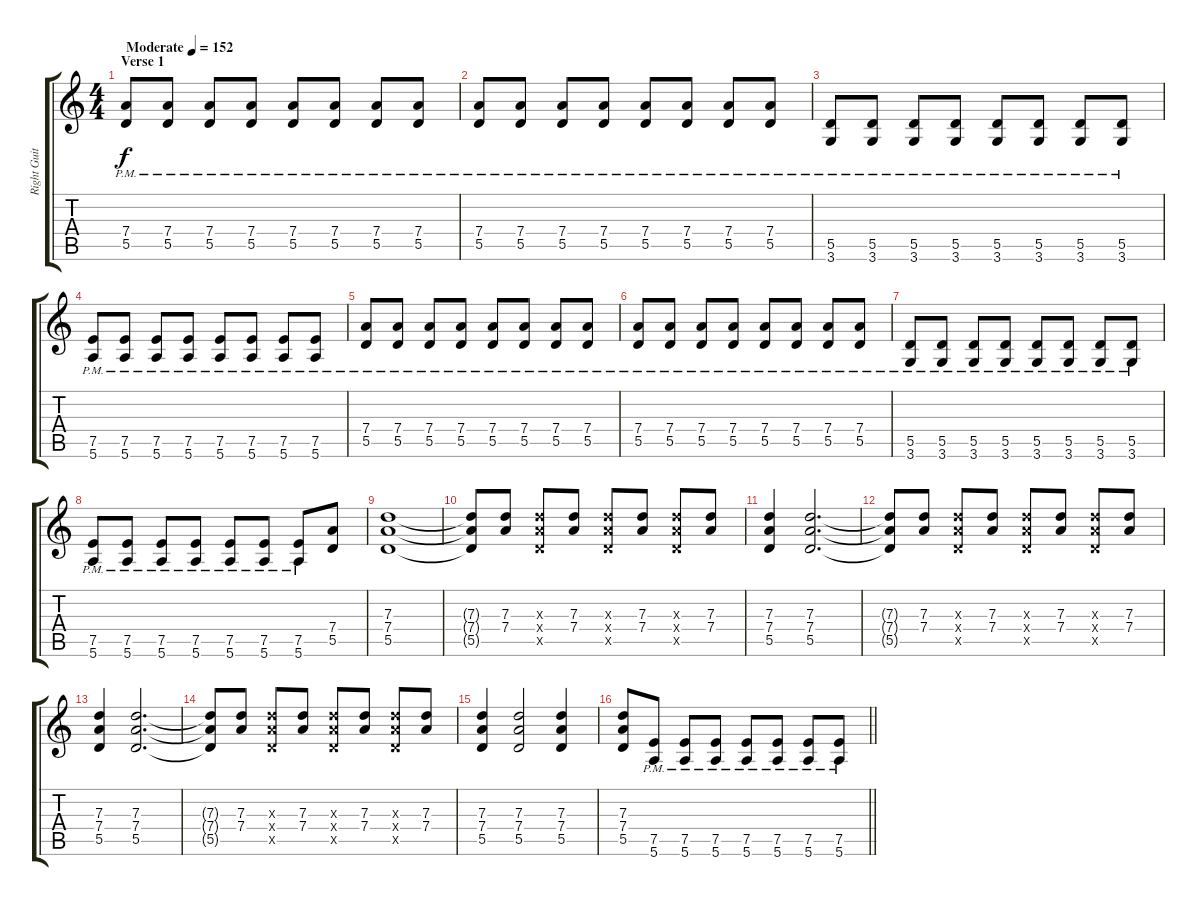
\track ("Right Guitar" "Right Guit") {instrument overdrivenguitar}
\staff {score tabs}
\tuning (E4 B3 G3 D3 A2 E2) {hide}
\ts (4 4)
\section ("" "Verse 1")
\tempo (152 "Moderate")
\clef g2
\ks c
(7.4{pm} 5.5{pm}).8{dy f instrument overdrivenguitar} (7.4{pm} 5.5{pm}).8 (7.4{pm} 5.5{pm}).8 (7.4{pm} 5.5{pm}).8 (7.4{pm} 5.5{pm}).8 (7.4{pm} 5.5{pm}).8 (7.4{pm} 5.5{pm}).8 (7.4{pm} 5.5{pm}).8 |
(7.4{pm} 5.5{pm}).8 (7.4{pm} 5.5{pm}).8 (7.4{pm} 5.5{pm}).8 (7.4{pm} 5.5{pm}).8 (7.4{pm} 5.5{pm}).8 (7.4{pm} 5.5{pm}).8 (7.4{pm} 5.5{pm}).8 (7.4{pm} 5.5{pm}).8 |
(5.5{pm} 3.6{pm}).8 (5.5{pm} 3.6{pm}).8 (5.5{pm} 3.6{pm}).8 (5.5{pm} 3.6{pm}).8 (5.5{pm} 3.6{pm}).8 (5.5{pm} 3.6{pm}).8 (5.5{pm} 3.6{pm}).8 (5.5{pm} 3.6{pm}).8 |
(7.5{pm} 5.6{pm}).8 (7.5{pm} 5.6{pm}).8 (7.5{pm} 5.6{pm}).8 (7.5{pm} 5.6{pm}).8 (7.5{pm} 5.6{pm}).8 (7.5{pm} 5.6{pm}).8 (7.5{pm} 5.6{pm}).8 (7.5{pm} 5.6{pm}).8 |
(7.4{pm} 5.5{pm}).8 (7.4{pm} 5.5{pm}).8 (7.4{pm} 5.5{pm}).8 (7.4{pm} 5.5{pm}).8 (7.4{pm} 5.5{pm}).8 (7.4{pm} 5.5{pm}).8 (7.4{pm} 5.5{pm}).8 (7.4{pm} 5.5{pm}).8 |
(7.4{pm} 5.5{pm}).8 (7.4{pm} 5.5{pm}).8 (7.4{pm} 5.5{pm}).8 (7.4{pm} 5.5{pm}).8 (7.4{pm} 5.5{pm}).8 (7.4{pm} 5.5{pm}).8 (7.4{pm} 5.5{pm}).8 (7.4{pm} 5.5{pm}).8 |
(5.5{pm} 3.6{pm}).8 (5.5{pm} 3.6{pm}).8 (5.5{pm} 3.6{pm}).8 (5.5{pm} 3.6{pm}).8 (5.5{pm} 3.6{pm}).8 (5.5{pm} 3.6{pm}).8 (5.5{pm} 3.6{pm}).8 (5.5{pm} 3.6{pm}).8 |
(7.5{pm} 5.6{pm}).8 (7.5{pm} 5.6{pm}).8 (7.5{pm} 5.6{pm}).8 (7.5{pm} 5.6{pm}).8 (7.5{pm} 5.6{pm}).8 (7.5{pm} 5.6{pm}).8 (7.5{pm} 5.6{pm}).8 (7.4 5.5).8 |
(7.3 7.4 5.5).1 |
(7.3{t} 7.4{t} 5.5{t}).8 (7.3 7.4).8 (7.3{x} 7.4{x} 5.5{x}).8 (7.3 7.4).8 (7.3{x} 7.4{x} 5.5{x}).8 (7.3 7.4).8 (7.3{x} 7.4{x} 5.5{x}).8 (7.3 7.4).8 |
(7.3 7.4 5.5).4 (7.3 7.4 5.5).2{d} |
(7.3{t} 7.4{t} 5.5{t}).8 (7.3 7.4).8 (7.3{x} 7.4{x} 5.5{x}).8 (7.3 7.4).8 (7.3{x} 7.4{x} 5.5{x}).8 (7.3 7.4).8 (7.3{x} 7.4{x} 5.5{x}).8 (7.3 7.4).8 |
(7.3 7.4 5.5).4 (7.3 7.4 5.5).2{d} |
(7.3{t} 7.4{t} 5.5{t}).8 (7.3 7.4).8 (7.3{x} 7.4{x} 5.5{x}).8 (7.3 7.4).8 (7.3{x} 7.4{x} 5.5{x}).8 (7.3 7.4).8 (7.3{x} 7.4{x} 5.5{x}).8 (7.3 7.4).8 |
(7.3 7.4 5.5).4 (7.3 7.4 5.5).2 (7.3 7.4 5.5).4 |
\barLineRight lightlight
(7.3 7.4 5.5).8 (7.5{pm} 5.6{pm}).8 (7.5{pm} 5.6{pm}).8 (7.5{pm} 5.6{pm}).8 (7.5{pm} 5.6{pm}).8 (7.5{pm} 5.6{pm}).8 (7.5{pm} 5.6{pm}).8 (7.5{pm} 5.6{pm}).8
